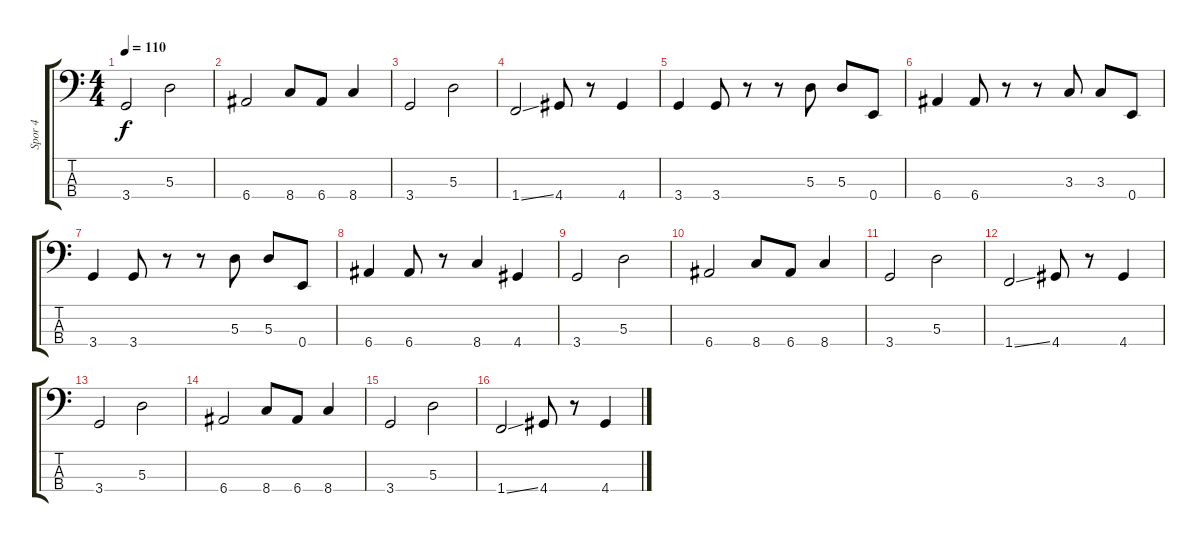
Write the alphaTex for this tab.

\track ("Spor 4" "Spor 4") {instrument electricbassfinger}
\staff {score tabs}
\tuning (G2 D2 A1 E1) {hide}
\ts (4 4)
\tempo 110
\clef f4
\ks c
3.4.2{dy f} 5.3.2 |
6.4.2 8.4.8 6.4.8 8.4.4 |
3.4.2 5.3.2 |
1.4{ss}.2 4.4.8 r.8 4.4.4 |
3.4.4 3.4.8 r.8 r.8 5.3.8 5.3.8 0.4.8 |
6.4.4 6.4.8 r.8 r.8 3.3.8 3.3.8 0.4.8 |
3.4.4 3.4.8 r.8 r.8 5.3.8 5.3.8 0.4.8 |
6.4.4 6.4.8 r.8 8.4.4 4.4.4 |
3.4.2 5.3.2 |
6.4.2 8.4.8 6.4.8 8.4.4 |
3.4.2 5.3.2 |
1.4{ss}.2 4.4.8 r.8 4.4.4 |
3.4.2 5.3.2 |
6.4.2 8.4.8 6.4.8 8.4.4 |
3.4.2 5.3.2 |
1.4{ss}.2 4.4.8 r.8 4.4.4
